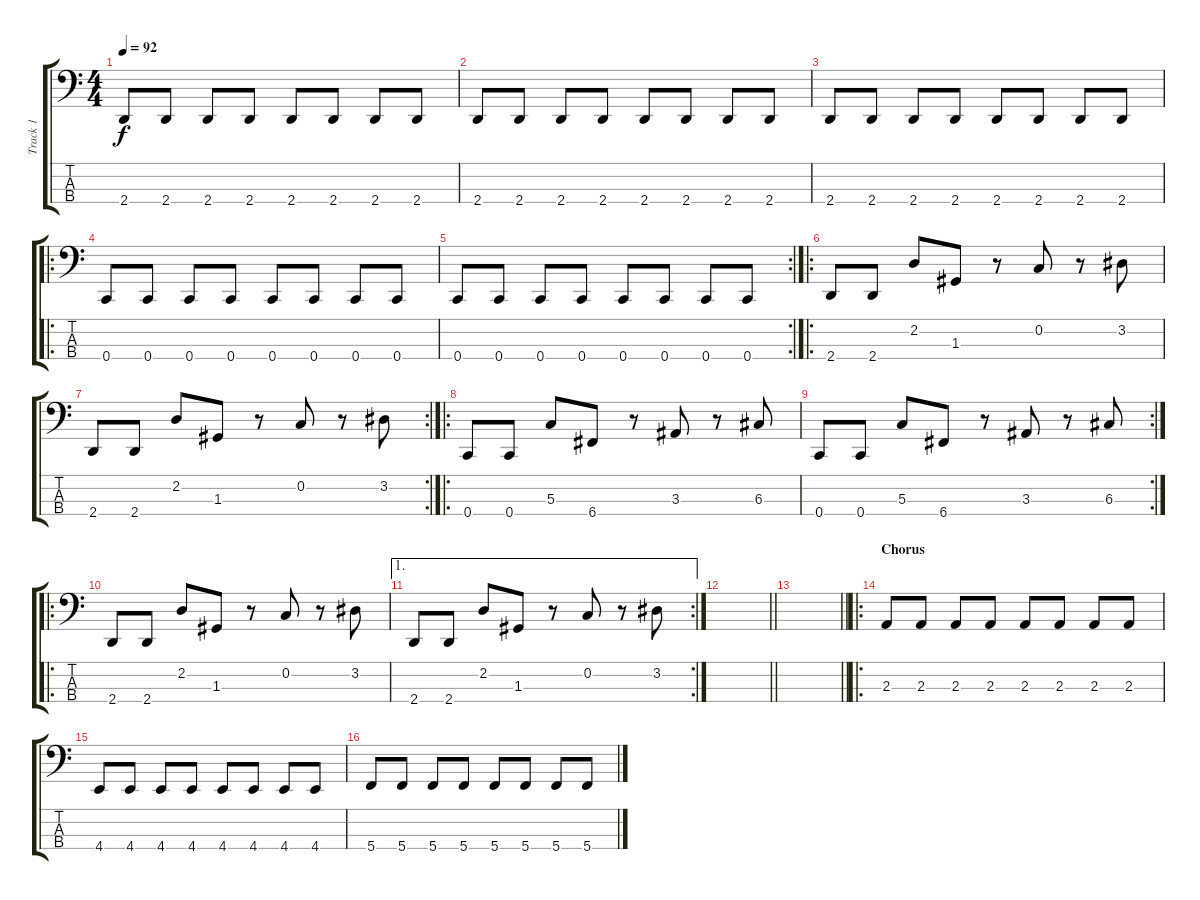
\track ("Track 1" "Track 1") {instrument synthbass2}
\staff {score tabs}
\tuning (F2 C2 G1 C1) {hide}
\ts (4 4)
\tempo 92
\clef f4
\ks c
2.4.8{dy f} 2.4.8 2.4.8 2.4.8 2.4.8 2.4.8 2.4.8 2.4.8 |
2.4.8 2.4.8 2.4.8 2.4.8 2.4.8 2.4.8 2.4.8 2.4.8 |
2.4.8 2.4.8 2.4.8 2.4.8 2.4.8 2.4.8 2.4.8 2.4.8 |
\ro
0.4.8 0.4.8 0.4.8 0.4.8 0.4.8 0.4.8 0.4.8 0.4.8 |
\rc 2
0.4.8 0.4.8 0.4.8 0.4.8 0.4.8 0.4.8 0.4.8 0.4.8 |
\ro
2.4.8{volume 13} 2.4.8 2.2.8 1.3.8 r.8 0.2.8 r.8 3.2.8 |
\rc 2
2.4.8 2.4.8 2.2.8 1.3.8 r.8 0.2.8 r.8 3.2.8 |
\ro
0.4.8 0.4.8 5.3.8 6.4.8 r.8 3.3.8 r.8 6.3.8 |
\rc 2
0.4.8 0.4.8 5.3.8 6.4.8 r.8 3.3.8 r.8 6.3.8 |
\ro
2.4.8 2.4.8 2.2.8 1.3.8 r.8 0.2.8 r.8 3.2.8 |
\ae 1
\rc 2
2.4.8 2.4.8 2.2.8 1.3.8 r.8 0.2.8 r.8 3.2.8 |
\barLineRight lightlight
|
\barLineRight lightlight
|
\ro
\section ("" "Chorus")
2.3.8 2.3.8 2.3.8 2.3.8 2.3.8 2.3.8 2.3.8 2.3.8 |
4.4.8 4.4.8 4.4.8 4.4.8 4.4.8 4.4.8 4.4.8 4.4.8 |
5.4.8 5.4.8 5.4.8 5.4.8 5.4.8 5.4.8 5.4.8 5.4.8
